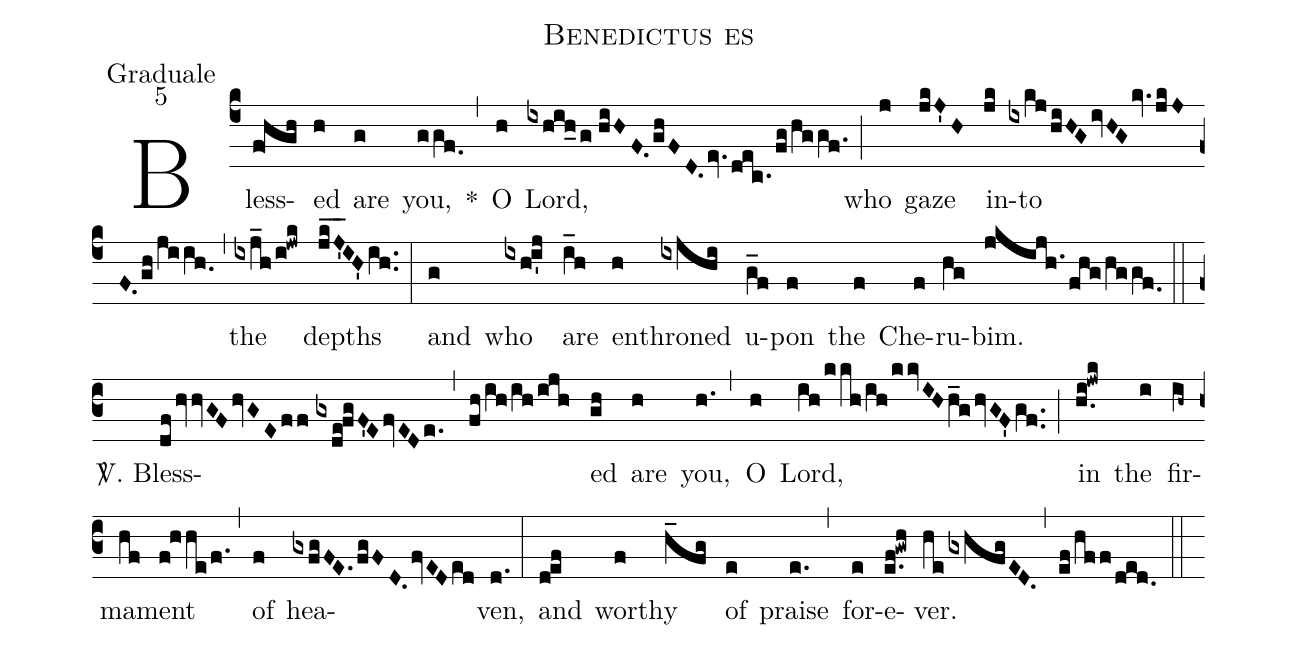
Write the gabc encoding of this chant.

name:Benedictus es;
office-part:Graduale;
mode:5;
%%
(c4) Bless(f!hgh)ed(h) are(g) you,(ggf.0) *(,) O(h) Lord,(ixhih_g//hiHF.ghFD.ev.dec./fg/hggf.) (;) who(j) gaze(jkJ'H) in(jk)to(ixkjhiHGivHGkv.jkJ//F.0gh/jiih.0) (,) the(ixj_h/i!jwk) depths(jk_J'_IH'ih..) (:) and(g) who(ixhi'j) are(i_h) en(h)throned(ixjhi) u(g_f)pon(f) the(f) Che(f)ru(hg)bim.(jkijh.fhg/hggf.0) (z0::c3)
<sp>V/</sp>. Bless(dfhvvGFhvGEff//gxde!fgF'EfvEDe.)(,)(fh/ih/ih/ijh)ed(gh) are(h) you,(h.) (,) O(h) Lord,(ih/kkh/ih/kkvIHh_ghvGF'gf..) (;) in(h.i!jwk) the(i) fir(ih~)ma(hf)ment(f!hhe/f.) (,) of(f) hea(gxfgFE.fgFD.fvEDed)ven,(d.) (:) and(def) worth(f)y(h_fg) of(e) praise(e.) (,) for(e)e(e.f!gwh)ver.(hegxhfgED.) (,) (ef/hff/ded.) (::)
